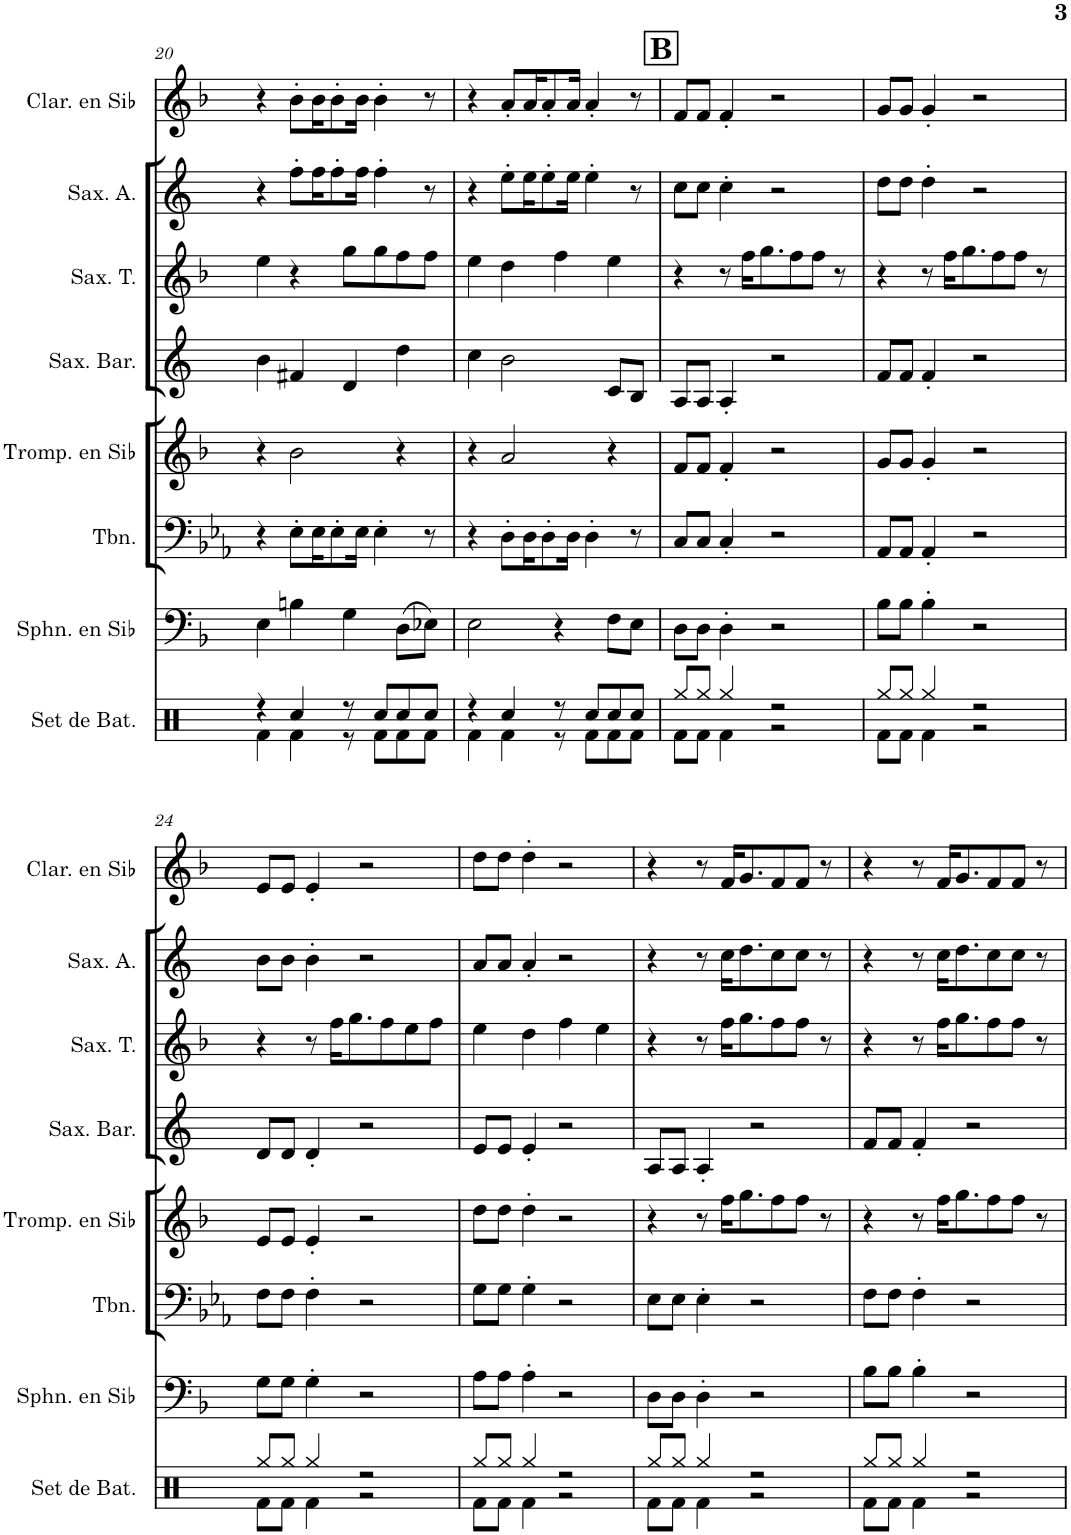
**kern	**kern	**kern	**kern	**kern	**kern	**kern	**kern
*part8	*part7	*part6	*part5	*part4	*part3	*part2	*part1
*staff8	*staff7	*staff6	*staff5	*staff4	*staff3	*staff2	*staff1
*I"Set de batterie	*I"Sousaphone en Sib	*I"Trombone	*I"Trompette en Sib	*I"Saxophone Baryton	*I"Saxophone Ténor	*I"Saxophone Alto	*I"Clarinette en Sib
*I'Set de Bat.	*I'Sphn. en Sib	*I'Tbn.	*I'Tromp. en Sib	*I'Sax. Bar.	*I'Sax. T.	*I'Sax. A.	*I'Clar. en Sib
!!LO:PB:g=z
*clefX	*clefF4	*clefF4	*clefG2	*clefG2	*clefG2	*clefG2	*clefG2
*	*Trd8c14	*	*Trd1c2	*Trd12c21	*Trd8c14	*Trd5c9	*Trd1c2
*k[]	*k[b-]	*k[b-e-a-]	*k[b-]	*k[]	*k[b-]	*k[]	*k[b-]
*M4/4	*M4/4	*M4/4	*M4/4	*M4/4	*M4/4	*M4/4	*M4/4
=20	=20	=20	=20	=20	=20	=20	=20
*^	*	*	*	*	*	*	*
4r	4Rf\	4E\	4r	4r	4b\	4ee\	4r	4r
4Rcc/	4Rf\	4Bn\	8E-'\L	2b-\	4f#X/	4r	8ff'\L	8b-'\L
.	.	.	16E-\K	.	.	.	16ff\K	16b-\K
.	.	.	8E-'\	.	.	.	8ff'\	8b-'\
8r	8r	4G\	.	.	4d/	8gg\L	.	.
.	.	.	16E-\Jk	.	.	.	16ff\Jk	16b-\Jk
8Rcc/L	8Rf\L	.	4E-'\	.	.	8gg\	4ff'\	4b-'\
8Rcc/	8Rf\	(8D\L	.	4r	4dd\	8ff\	.	.
8Rcc/J	8Rf\J	8E-X\J)	8r	.	.	8ff\J	8r	8r
=21	=21	=21	=21	=21	=21	=21	=21	=21
4r	4Rf\	2E\	4r	4r	4cc\	4ee\	4r	4r
4Rcc/	4Rf\	.	8D'\L	2a/	2b\	4dd\	8ee'\L	8a'/L
.	.	.	16D\K	.	.	.	16ee\K	16a/K
.	.	.	8D'\	.	.	.	8ee'\	8a'/
8r	8r	4r	.	.	.	4ff\	.	.
.	.	.	16D\Jk	.	.	.	16ee\Jk	16a/Jk
8Rcc/L	8Rf\L	.	4D'\	.	.	.	4ee'\	4a'/
8Rcc/	8Rf\	8F\L	.	4r	8c/L	4ee\	.	.
8Rcc/J	8Rf\J	8E\J	8r	.	8B/J	.	8r	8r
!!LO:REH:place=s1:a:B:cj:fs=14:t=B
=22	=22	=22	=22	=22	=22	=22	=22	=22
8Rgg/L	8Rf\L	8D\L	8C/L	8f/L	8A/L	4r	8cc\L	8f/L
8Rgg/J	8Rf\J	8D\J	8C/J	8f/J	8A/J	.	8cc\J	8f/J
4Rgg/	4Rf\	4D'\	4C'/	4f'/	4A'/	8r	4cc'\	4f'/
.	.	.	.	.	.	16ff\KL	.	.
.	.	.	.	.	.	8.gg\	.	.
2r	2r	2r	2r	2r	2r	.	2r	2r
.	.	.	.	.	.	8ff\	.	.
.	.	.	.	.	.	8ff\J	.	.
.	.	.	.	.	.	8r	.	.
=23	=23	=23	=23	=23	=23	=23	=23	=23
8Rgg/L	8Rf\L	8B-\L	8AA-/L	8g/L	8f/L	4r	8dd\L	8g/L
8Rgg/J	8Rf\J	8B-\J	8AA-/J	8g/J	8f/J	.	8dd\J	8g/J
4Rgg/	4Rf\	4B-'\	4AA-'/	4g'/	4f'/	8r	4dd'\	4g'/
.	.	.	.	.	.	16ff\KL	.	.
.	.	.	.	.	.	8.gg\	.	.
2r	2r	2r	2r	2r	2r	.	2r	2r
.	.	.	.	.	.	8ff\	.	.
.	.	.	.	.	.	8ff\J	.	.
.	.	.	.	.	.	8r	.	.
!!LO:LB:g=z
=24	=24	=24	=24	=24	=24	=24	=24	=24
8Rgg/L	8Rf\L	8G\L	8F\L	8e/L	8d/L	4r	8b\L	8e/L
8Rgg/J	8Rf\J	8G\J	8F\J	8e/J	8d/J	.	8b\J	8e/J
4Rgg/	4Rf\	4G'\	4F'\	4e'/	4d'/	8r	4b'\	4e'/
.	.	.	.	.	.	16ff\KL	.	.
.	.	.	.	.	.	8.gg\	.	.
2r	2r	2r	2r	2r	2r	.	2r	2r
.	.	.	.	.	.	8ff\	.	.
.	.	.	.	.	.	8ee\	.	.
.	.	.	.	.	.	8ff\J	.	.
=25	=25	=25	=25	=25	=25	=25	=25	=25
8Rgg/L	8Rf\L	8A\L	8G\L	8dd\L	8e/L	4ee\	8a/L	8dd\L
8Rgg/J	8Rf\J	8A\J	8G\J	8dd\J	8e/J	.	8a/J	8dd\J
4Rgg/	4Rf\	4A'\	4G'\	4dd'\	4e'/	4dd\	4a'/	4dd'\
2r	2r	2r	2r	2r	2r	4ff\	2r	2r
.	.	.	.	.	.	4ee\	.	.
=26	=26	=26	=26	=26	=26	=26	=26	=26
8Rgg/L	8Rf\L	8D\L	8E-\L	4r	8A/L	4r	4r	4r
8Rgg/J	8Rf\J	8D\J	8E-\J	.	8A/J	.	.	.
4Rgg/	4Rf\	4D'\	4E-'\	8r	4A'/	8r	8r	8r
.	.	.	.	16ff\KL	.	16ff\KL	16cc\KL	16f/KL
.	.	.	.	8.gg\	.	8.gg\	8.dd\	8.g/
2r	2r	2r	2r	.	2r	.	.	.
.	.	.	.	8ff\	.	8ff\	8cc\	8f/
.	.	.	.	8ff\J	.	8ff\J	8cc\J	8f/J
.	.	.	.	8r	.	8r	8r	8r
=27	=27	=27	=27	=27	=27	=27	=27	=27
8Rgg/L	8Rf\L	8B-\L	8F\L	4r	8f/L	4r	4r	4r
8Rgg/J	8Rf\J	8B-\J	8F\J	.	8f/J	.	.	.
4Rgg/	4Rf\	4B-'\	4F'\	8r	4f'/	8r	8r	8r
.	.	.	.	16ff\KL	.	16ff\KL	16cc\KL	16f/KL
.	.	.	.	8.gg\	.	8.gg\	8.dd\	8.g/
2r	2r	2r	2r	.	2r	.	.	.
.	.	.	.	8ff\	.	8ff\	8cc\	8f/
.	.	.	.	8ff\J	.	8ff\J	8cc\J	8f/J
.	.	.	.	8r	.	8r	8r	8r
*v	*v	*	*	*	*	*	*	*
=	=	=	=	=	=	=	=
*-	*-	*-	*-	*-	*-	*-	*-
